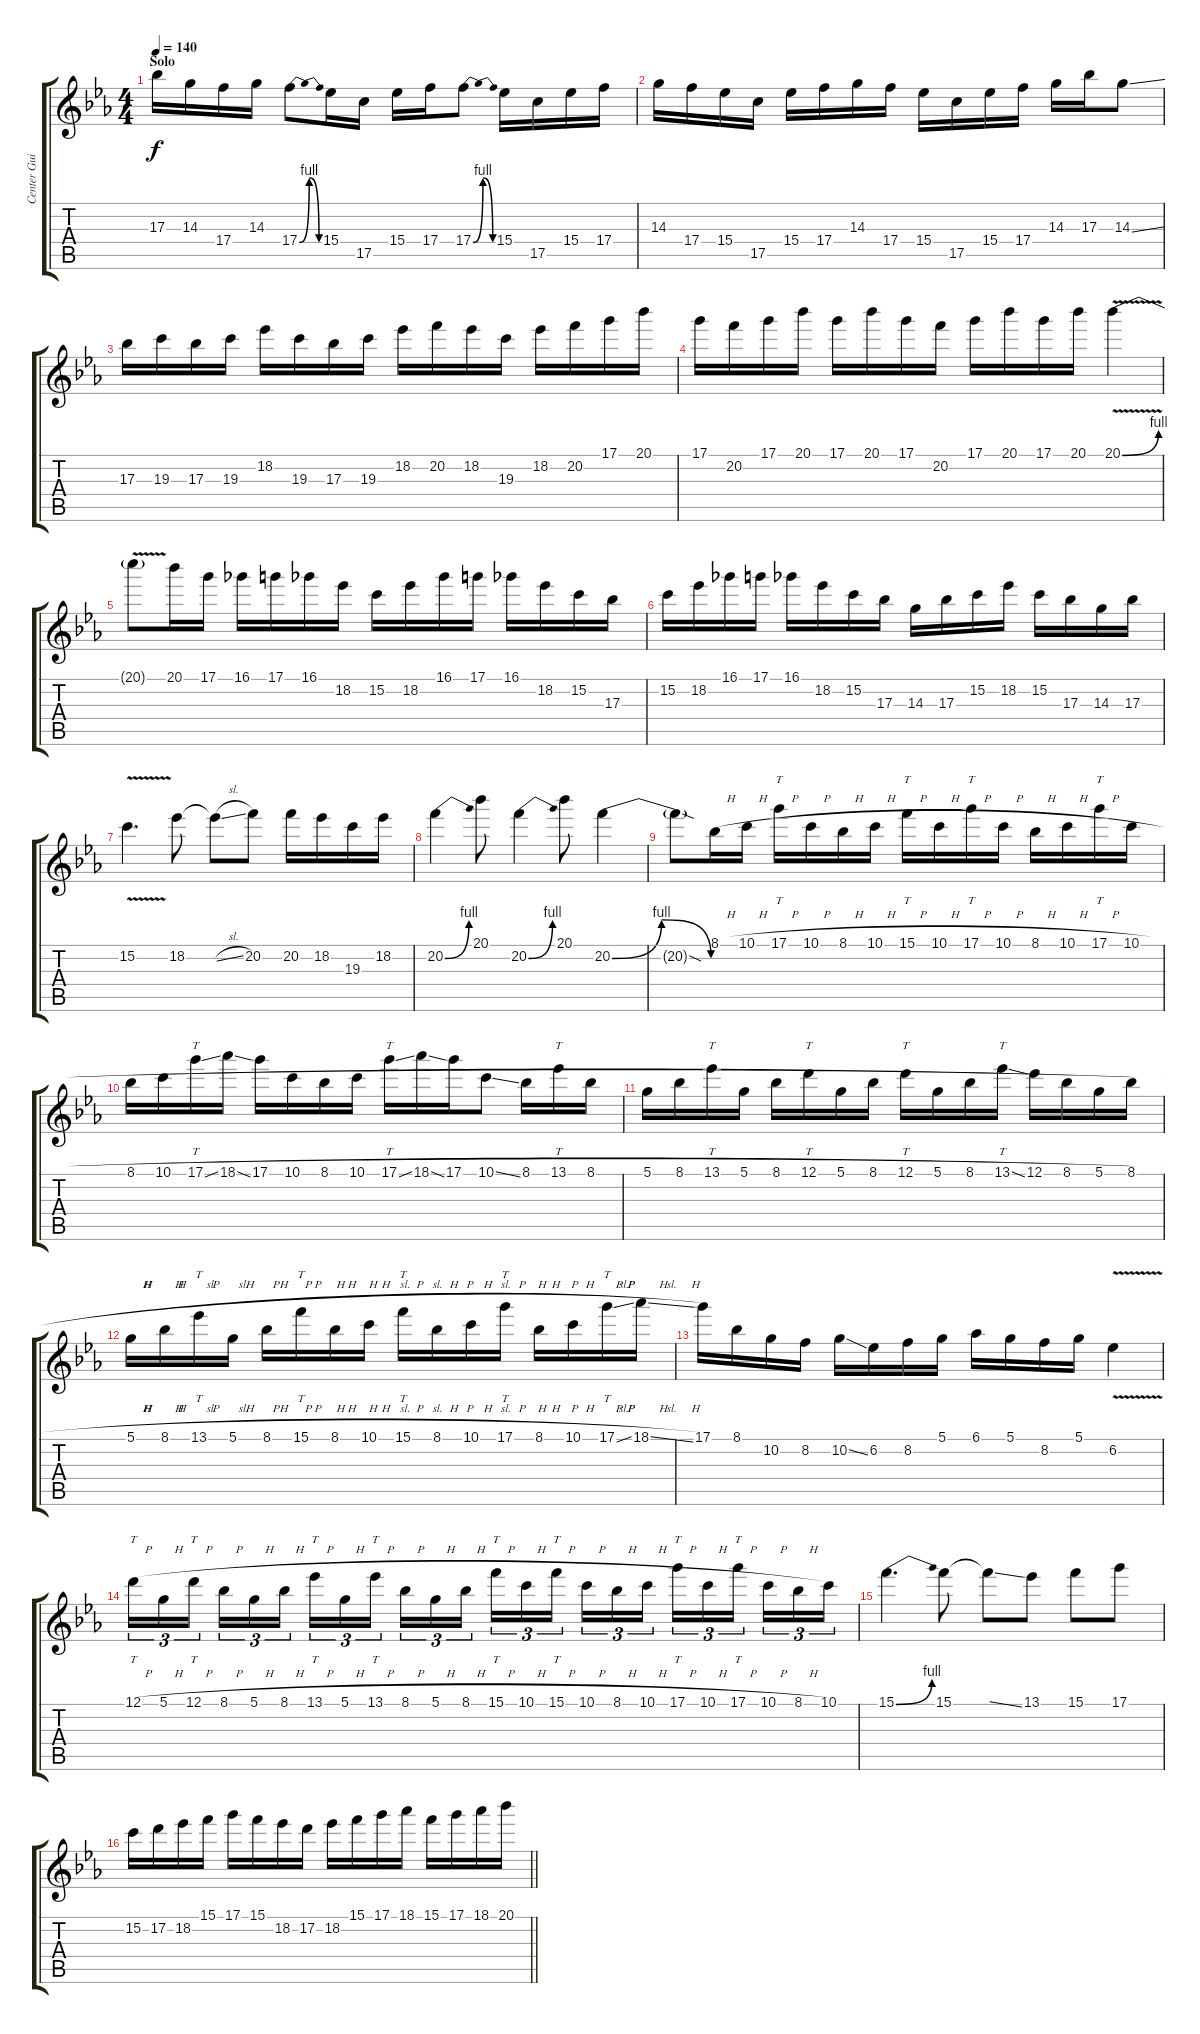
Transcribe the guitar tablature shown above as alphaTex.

\track ("Center Guitar" "Center Gui") {instrument electricguitarjazz}
\staff {score tabs}
\tuning (D4 A3 F3 C3 G2 C2) {hide}
\ts (4 4)
\section ("" "Solo")
\tempo 140
\clef g2
\ks eb
17.3.16{dy f volume 13 instrument distortionguitar} 14.3.16 17.4.16 14.3.16 17.4{be (bendrelease 0 0 15 4 45 4 60 0)}.8 15.4.16 17.5.16 15.4.16 17.4.16 17.4{be (bendrelease 0 0 15 4 45 4 60 0)}.8 15.4.16 17.5.16 15.4.16 17.4.16 |
14.3.16 17.4.16 15.4.16 17.5.16 15.4.16 17.4.16 14.3.16 17.4.16 15.4.16 17.5.16 15.4.16 17.4.16 14.3.16 17.3.16 14.3{ss}.8 |
17.3.16 19.3.16 17.3.16 19.3.16 18.2.16 19.3.16 17.3.16 19.3.16 18.2.16 20.2.16 18.2.16 19.3.16 18.2.16 20.2.16 17.1.16 20.1.16 |
17.1.16 20.2.16 17.1.16 20.1.16 17.1.16 20.1.16 17.1.16 20.2.16 17.1.16 20.1.16 17.1.16 20.1.16 20.1{be (bend 0 0 60 4) v}.4 |
20.1{t}.8 20.1.16 17.1.16 16.1.16 17.1.16 16.1.16 18.2.16 15.2.16 18.2.16 16.1.16 17.1.16 16.1.16 18.2.16 15.2.16 17.3.16 |
15.2.16 18.2.16 16.1.16 17.1.16 16.1.16 18.2.16 15.2.16 17.3.16 14.3.16 17.3.16 15.2.16 18.2.16 15.2.16 17.3.16 14.3.16 17.3.16 |
15.2{v}.4{d} 18.2.8 18.2{sl t}.8 20.2.8 20.2.16 18.2.16 19.3.16 18.2.16 |
20.2{be (bend 0 0 60 4)}.4 20.1.8 20.2{be (bend 0 0 60 4)}.4 20.1.8 20.2{be (bendrelease 0 0 15 4 45 4 60 0)}.4 |
20.2{sod t}.8 8.1{h}.16 10.1{h}.16 17.1{h}.16{tt} 10.1{h}.16 8.1{h}.16 10.1{h}.16 15.1{h}.16{tt} 10.1{h}.16 17.1{h}.16{tt} 10.1{h}.16 8.1{h}.16 10.1{h}.16 17.1{h}.16{tt} 10.1{h}.16 |
8.1{h}.16 10.1{h}.16 17.1{sl}.16{tt} 18.1{sl}.16 17.1{h}.16 10.1{h}.16 8.1{h}.16 10.1{h}.16 17.1{sl}.16{tt} 18.1{sl}.16 17.1{h}.16 10.1{sl}.8 8.1{h}.16 13.1{h}.16{tt} 8.1{h}.16 |
5.1{h}.16 8.1{h}.16 13.1{h}.16{tt} 5.1{h}.16 8.1{h}.16 12.1{h}.16{tt} 5.1{h}.16 8.1{h}.16 12.1{h}.16{tt} 5.1{h}.16 8.1{h}.16 13.1{sl}.16{tt} 12.1{h}.16 8.1{h}.16 5.1{h}.16 8.1{h}.16 |
5.1{h}.16 8.1{h}.16 13.1{h}.16{tt} 5.1{h}.16 8.1{h}.16 15.1{h}.16{tt} 8.1{h}.16 10.1{h}.16 15.1{h}.16{tt} 8.1{h}.16 10.1{h}.16 17.1{h}.16{tt} 8.1{h}.16 10.1{h}.16 17.1{sl}.16{tt} 18.1{sl}.16 |
17.1.16 8.1.16 10.2.16 8.2.16 10.2{ss}.16 6.2.16 8.2.16 5.1.16 6.1.16 5.1.16 8.2.16 5.1.16 6.2{v}.4 |
12.1{h}.16{tt tu (3 2)} 5.1{h}.16{tu (3 2)} 12.1{h}.16{tt tu (3 2) beam splitsecondary} 8.1{h}.16{tu (3 2)} 5.1{h}.16{tu (3 2)} 8.1{h}.16{tu (3 2)} 13.1{h}.16{tt tu (3 2)} 5.1{h}.16{tu (3 2)} 13.1{h}.16{tt tu (3 2) beam splitsecondary} 8.1{h}.16{tu (3 2)} 5.1{h}.16{tu (3 2)} 8.1{h}.16{tu (3 2)} 15.1{h}.16{tt tu (3 2)} 10.1{h}.16{tu (3 2)} 15.1{h}.16{tt tu (3 2) beam splitsecondary} 10.1{h}.16{tu (3 2)} 8.1{h}.16{tu (3 2)} 10.1{h}.16{tu (3 2)} 17.1{h}.16{tt tu (3 2)} 10.1{h}.16{tu (3 2)} 17.1{h}.16{tt tu (3 2) beam splitsecondary} 10.1{h}.16{tu (3 2)} 8.1{h}.16{tu (3 2)} 10.1.16{tu (3 2)} |
15.1{be (bend 0 0 60 4)}.4{d} 15.1.8 15.1{ss t}.8 13.1.8 15.1.8 17.1.8 |
\barLineRight lightlight
15.2.16 17.2.16 18.2.16 15.1.16 17.1.16 15.1.16 18.2.16 17.2.16 18.2.16 15.1.16 17.1.16 18.1.16 15.1.16 17.1.16 18.1.16 20.1.16
